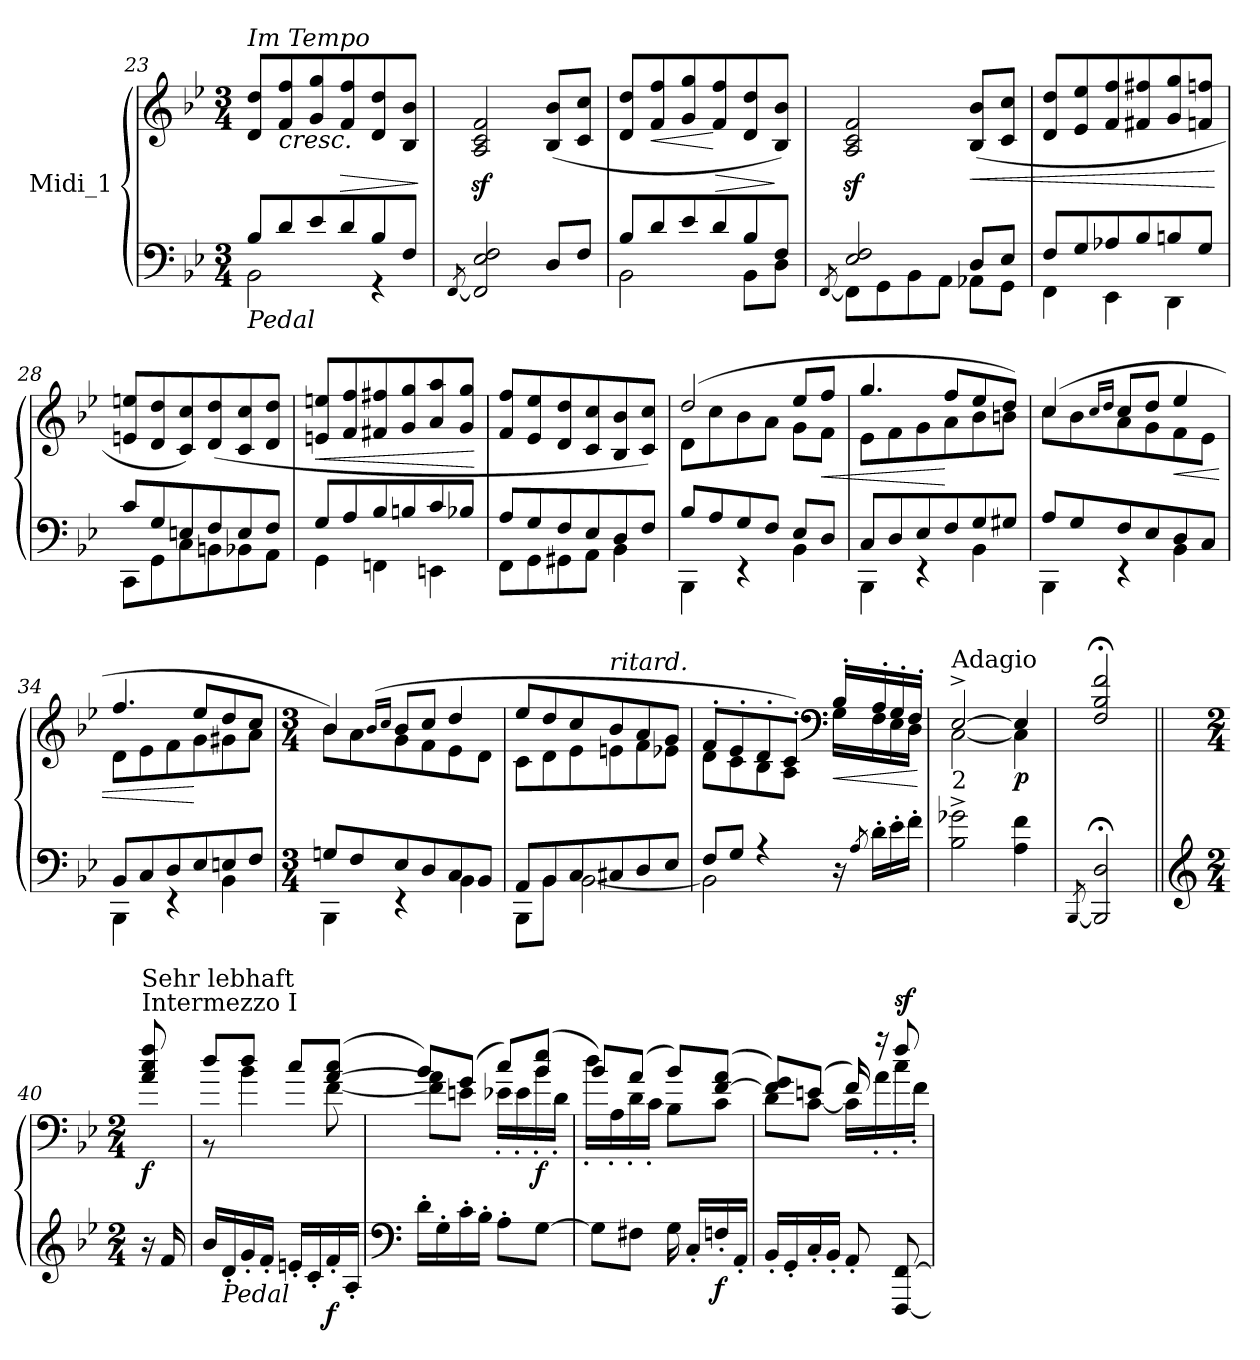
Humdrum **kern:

**kern	**kern	**dynam
*part1	*part1	*part1
*staff2	*staff1	*staff1/2
*I"Midi_1	*	*
!!LO:LB:g=z
*clefF4	*clefG2	*
*k[b-e-]	*k[b-e-]	*
*B-:	*B-:	*
*M3/4	*M3/4	*
=23	=23	=23
*^	*	*
!	!	!LO:TX:a:i:t=Im Tempo	!
!LO:TX:b:i:t=Pedal	!	!	!
8B-/L	2BB-\	8d/ 8dd/L	.
!	!	!	!LO:HP:b
8d/	.	8f/ 8ff/	<
8e-/	.	8g/ 8gg/	.
!	!	!	!LO:HP:b
8d/	.	8f/ 8ff/	>
8B-/	4r	8d/ 8dd/	[
8F/J	.	8B-/ 8b-/J	.
*v	*v	*	*
.	.	]
=24	=24	=24
[8qFF/	.	.
2FF/] 2E-/ 2F/	2A/z< 2c/z< 2f/z<	.
8D/L	(>8B-/ 8b-/L	.
8F/J	8c/ 8cc/J	.
=25	=25	=25
*^	*	*
8B-/L	2BB-\	8d/ 8dd/L	.
!	!	!	!LO:HP:b
8d/	.	8f/ 8ff/	<
8e-/	.	8g/ 8gg/	.
!	!	!	!LO:HP:n=1:b
8d/	.	8f/ 8ff/	[ >
8B-/	8BB-\L	8d/ 8dd/	.
8F/J	8D\J	8B-/ 8b-/J)	]
=26	=26	=26	=26
.	[<8qFF/	.	.
2E-/ 2F/	8FF\L]	2A/z< 2c/z< 2f/z<	.
.	8GG\	.	.
.	8BB-\	.	.
.	8AA\J	.	.
!	!	!	!LO:HP:b
8D/L	8AA-X\L	(>8B-/ 8b-/L	<
8E-/J	8GG\J	8c/ 8cc/J	.
=27	=27	=27	=27
8F/L	4FF\	8d/ 8dd/L	.
8G/	.	8e-/ 8ee-/	.
8A-X/	4EE-\	8f/ 8ff/	.
8B-/	.	8f#X/ 8ff#X/	.
8Bn/	4DD\	8g/ 8gg/	.
8G/J	.	8fn/ 8ffn/J	.
*v	*v	*	*
.	.	[
!!LO:LB:g=z
=28	=28	=28
*^	*	*
8c/L	8CC\L	8en/ 8een/L	.
8G/	8GG\	8d/ 8dd/	.
8En/	8C\	8c/ 8cc/)	.
8F/	8BBn\	(8d/ 8dd/	.
8E/	8BB-X\	8c/ 8cc/	.
8F/J	8AA\J	8d/ 8dd/J	.
=29	=29	=29	=29
!	!	!	!LO:HP:b
8G/L	4GG\	8en/ 8een/L	<
8A/	.	8f/ 8ff/	.
8B-/	4FFni\	8f#X/ 8ff#X/	.
8Bn/	.	8g/ 8gg/	.
8c/	4EEn\	8a/ 8aa/	.
8B-X/J	.	8g/ 8gg/J	.
*v	*v	*	*
.	.	[
=30	=30	=30
*^	*	*
8A/L	8FF\L	8f/ 8ff/L	.
8G/	8GG\	8e-/ 8ee-/	.
8F/	8GG#X\	8d/ 8dd/	.
8E-/	8AA\J	8c/ 8cc/	.
8D/	4BB-\	8B-/ 8b-/	.
8F/J	.	8c/ 8cc/J)	.
=31	=31	=31	=31
*	*	*^	*
8B-/L	4BBB-\	(2dd/	8d\L	.
8A/	.	.	8cc\	.
8G/	4r	.	8b-\	.
8F/J	.	.	8a\J	.
8E-/L	4BB-\	8ee-/L	8g\L	.
!	!	!	!	!LO:HP:b
8D/J	.	8ff/J	8f\J	<
!!LO:LB:g=z	!!
=32	=32	=32	=32	=32
8C/L	4BBB-\	4.gg/	8e-\L	.
8D/	.	.	8f\	.
8E-/	4r	.	8g\	.
8F/	.	8ff/L	8a\	[
8G/	4BB-\	8ee-/	8b-\	.
8G#X/J	.	8dd/J)	8bn\J	.
=33	=33	=33	=33	=33
8A/L	4BBB-\	(4cc/	8cc\L	.
8G/	.	.	8b-\	.
.	.	16qcc/LL	.	.
.	.	16qdd/JJ	.	.
8F/	4r	8cc/L	8a\	.
8E-/	.	8dd/J	8g\	.
!	!	!	!	!LO:HP:b
8D/	4BB-\	4ee-/	8f\	<
8C/J	.	.	8e-\J	.
=34	=34	=34	=34	=34
8BB-/L	4BBB-\	4.ff/	8d\L	.
8C/	.	.	8e-\	.
8D/	4r	.	8f\	.
8E-/	.	8ee-/L	8g\	[
8En/	4BB-\	8dd/	8g#X\	.
8F/J	.	8cc/J	8a\J	.
=35	=35	=35	=35	=35
*M3/4	*	*M3/4	*	*
8Gni/L	4BBB-\	4b-/)	8b-\L	.
8F/	.	.	8a\	.
.	.	(>16qb-/LL	.	.
.	.	16qcc/JJ	.	.
8E-i/	4r	8b-/L	8g\	.
8D/	.	8cc/J	8f\	.
8C/	4BB-\	4dd/	8e-\	.
8BB-/J	.	.	8d\J	.
!!LO:LB:g=z	!!
=36	=36	=36	=36	=36
8AA/L	8BBB-\L	8ee-/L	8c\L	.
8BB-/	8BB-\J	8dd/	8d\	.
8C/	[2BB-\	8cc/	8e-\	.
!	!	!LO:TX:a:i:t=ritard.	!	!
8C#X/	.	8b-/	8en\	.
8D/	.	8a/	8f\	.
8E-/J	.	8g/J	8e-X\J	.
=37	=37	=37	=37	=37
8F/L	2BB-\]	8f'/L	8d\L	.
8G/J	.	8e-'/	8c\	.
4r	.	8d'/	8B-\	.
.	.	8c'/J)	8A\J	.
*	*	*clefF4	*	*
!	!	!	!	!LO:HP:b
16r	4ryy	16B-'/LL	16G\LL	<
8qA/	.	.	.	.
16d'\LL	.	16A'/	16F\	.
16e-'\	.	16G'/	16E-\	.
16f'\JJ	.	16F'/JJ	16D\JJ	.
*v	*v	*	*	*
*	*v	*v	*
.	.	[
=38	=38	=38
*	*^	*
!	!LO:TX:a:t=Adagio	!	!
!	!LO:TX:b:t=2	!	!
2B-\^ 2g-X\^	[2E-^/	[2C\	.
!	!	!	!LO:DY:b
4A\ 4f\	4E-/]	4C\]	p
*	*v	*v	*
=39	=39	=39
[8qBBB-/	.	.
*	*clefG2	*
2BBB-/];< 2D/;<	2F/;< 2B-/;< 2f/;<	.
!!LO:LB:g=z
=40||	=40||	=40||
*clefG2	*	*
*M2/4	*M2/4	*
!	!LO:TX:a:t=Intermezzo I	!
!	!LO:TX:a:t=Sehr lebhaft	!
!	!	!LO:DY:b
16r	8a/ 8cc/ 8ff/	f
16f/	.	.
=41	=41	=41
*	*^	*
16b-/LL	8dd/L	8r	.
!LO:TX:b:i:t=Pedal	!	!	!
16d'/	.	.	.
16g'/	8dd/J	4b-\	.
16f'/JJ	.	.	.
16en'/LL	8cc/L	.	.
16c'/	.	.	.
!	!	!	!LO:DY:b=2
16f'/	([<8a/ 8cc/J	[8f\	f
16A'/JJ	.	.	.
=42	=42	=42	=42
*clefF4	*	*	*
16d'\LL	8b-/L)	8f\] 8a\]L	.
16G'\	.	.	.
16c'\	(>8g/J	8en\J	.
16B-'\JJ	.	.	.
8A'\L	8cc/L)	16e-X'\LL	.
.	.	16e-'\	.
!	!	!	!LO:DY:b
[8G\J	(>8b-/ 8ee-/J	16b-'\	f
.	.	16d'\JJ	.
=43	=43	=43	=43
8G\L]	8b-/L)	16dd'>\LL	.
.	.	16A'\	.
8F#X\J	(>8a/J	16d'\	.
.	.	16c'\JJ	.
16G\	8b-/L)	8B-\L	.
16C'/LL	.	.	.
!	!	!	!LO:DY:b=2
16Fn'/	(>[8f/ 8a/J	8c\J	f
16AA'/JJ	.	.	.
=44	=44	=44	=44
16BB-'/LL	8f/] 8g/L)	8d\L	.
16GG'/	.	.	.
16C'/	(>8en/J	[8c\J	.
16BB-'/JJ	.	.	.
8AA'/	16f/)	16c\LL]	.
.	16r	16a'\	.
!	!	!	!LO:DY:a
[8FFF/ [8FF/	8ff/	16cc'\	sf
.	.	16f'\JJ	.
*	*v	*v	*
=	=	=
*-	*-	*-
